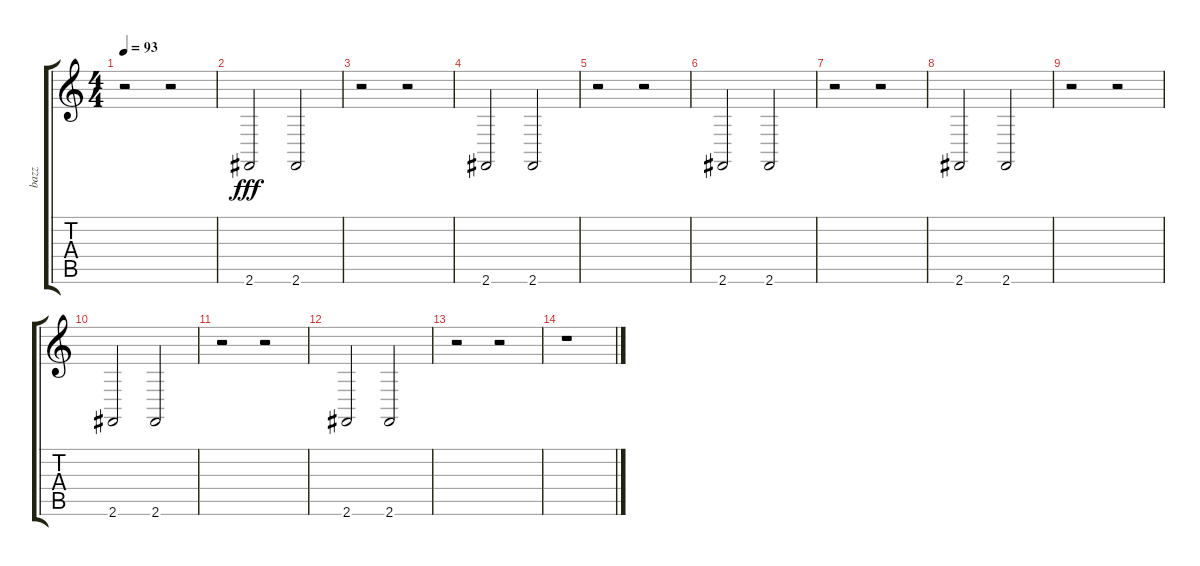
\track ("bazz" "bazz") {instrument lead2sawtooth}
\staff {score tabs}
\tuning (E4 B3 G3 D3 A2 E2) {hide}
\ts (4 4)
\tempo 93
\clef g2
\ks c
r.2{dy fff} r.2 |
2.6.2 2.6.2 |
r.2 r.2 |
2.6.2 2.6.2 |
r.2 r.2 |
2.6.2 2.6.2 |
r.2 r.2 |
2.6.2 2.6.2 |
r.2 r.2 |
2.6.2 2.6.2 |
r.2 r.2 |
2.6.2 2.6.2 |
r.2 r.2 |
r.1
